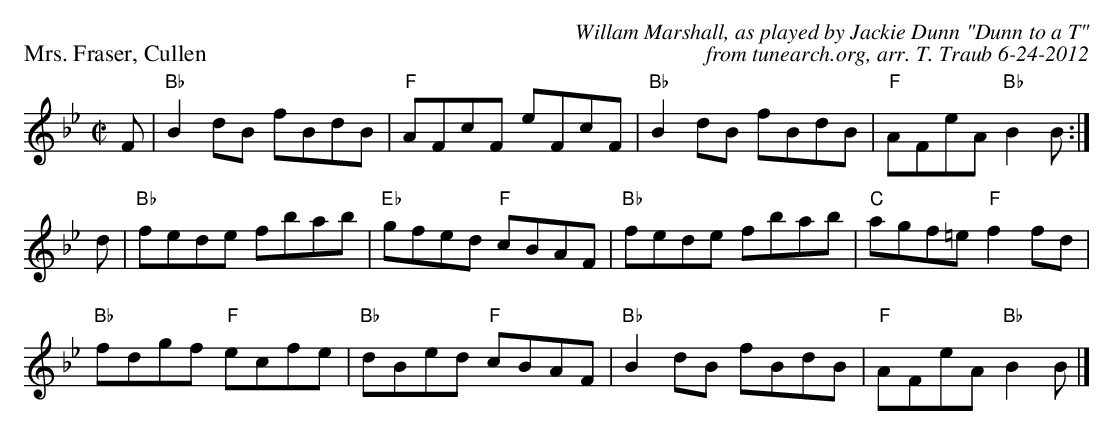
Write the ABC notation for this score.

X:1
P: Mrs. Fraser, Cullen
M: C|
L: 1/8
C: Willam Marshall, as played by Jackie Dunn "Dunn to a T"
C: from tunearch.org, arr. T. Traub 6-24-2012
K: Bb
F|"Bb"B2 dB fBdB|"F"AFcF eFcF|"Bb"B2 dB fBdB|"F"AFeA "Bb"B2 B :|
d|"Bb"fede fbab|"Eb"gfed "F"cBAF|"Bb"fede fbab|"C"agf=e "F"f2 fd|
"Bb"fdgf "F"ecfe|"Bb"dBed "F"cBAF|"Bb"B2 dB fBdB|"F"AFeA "Bb"B2 B |]
